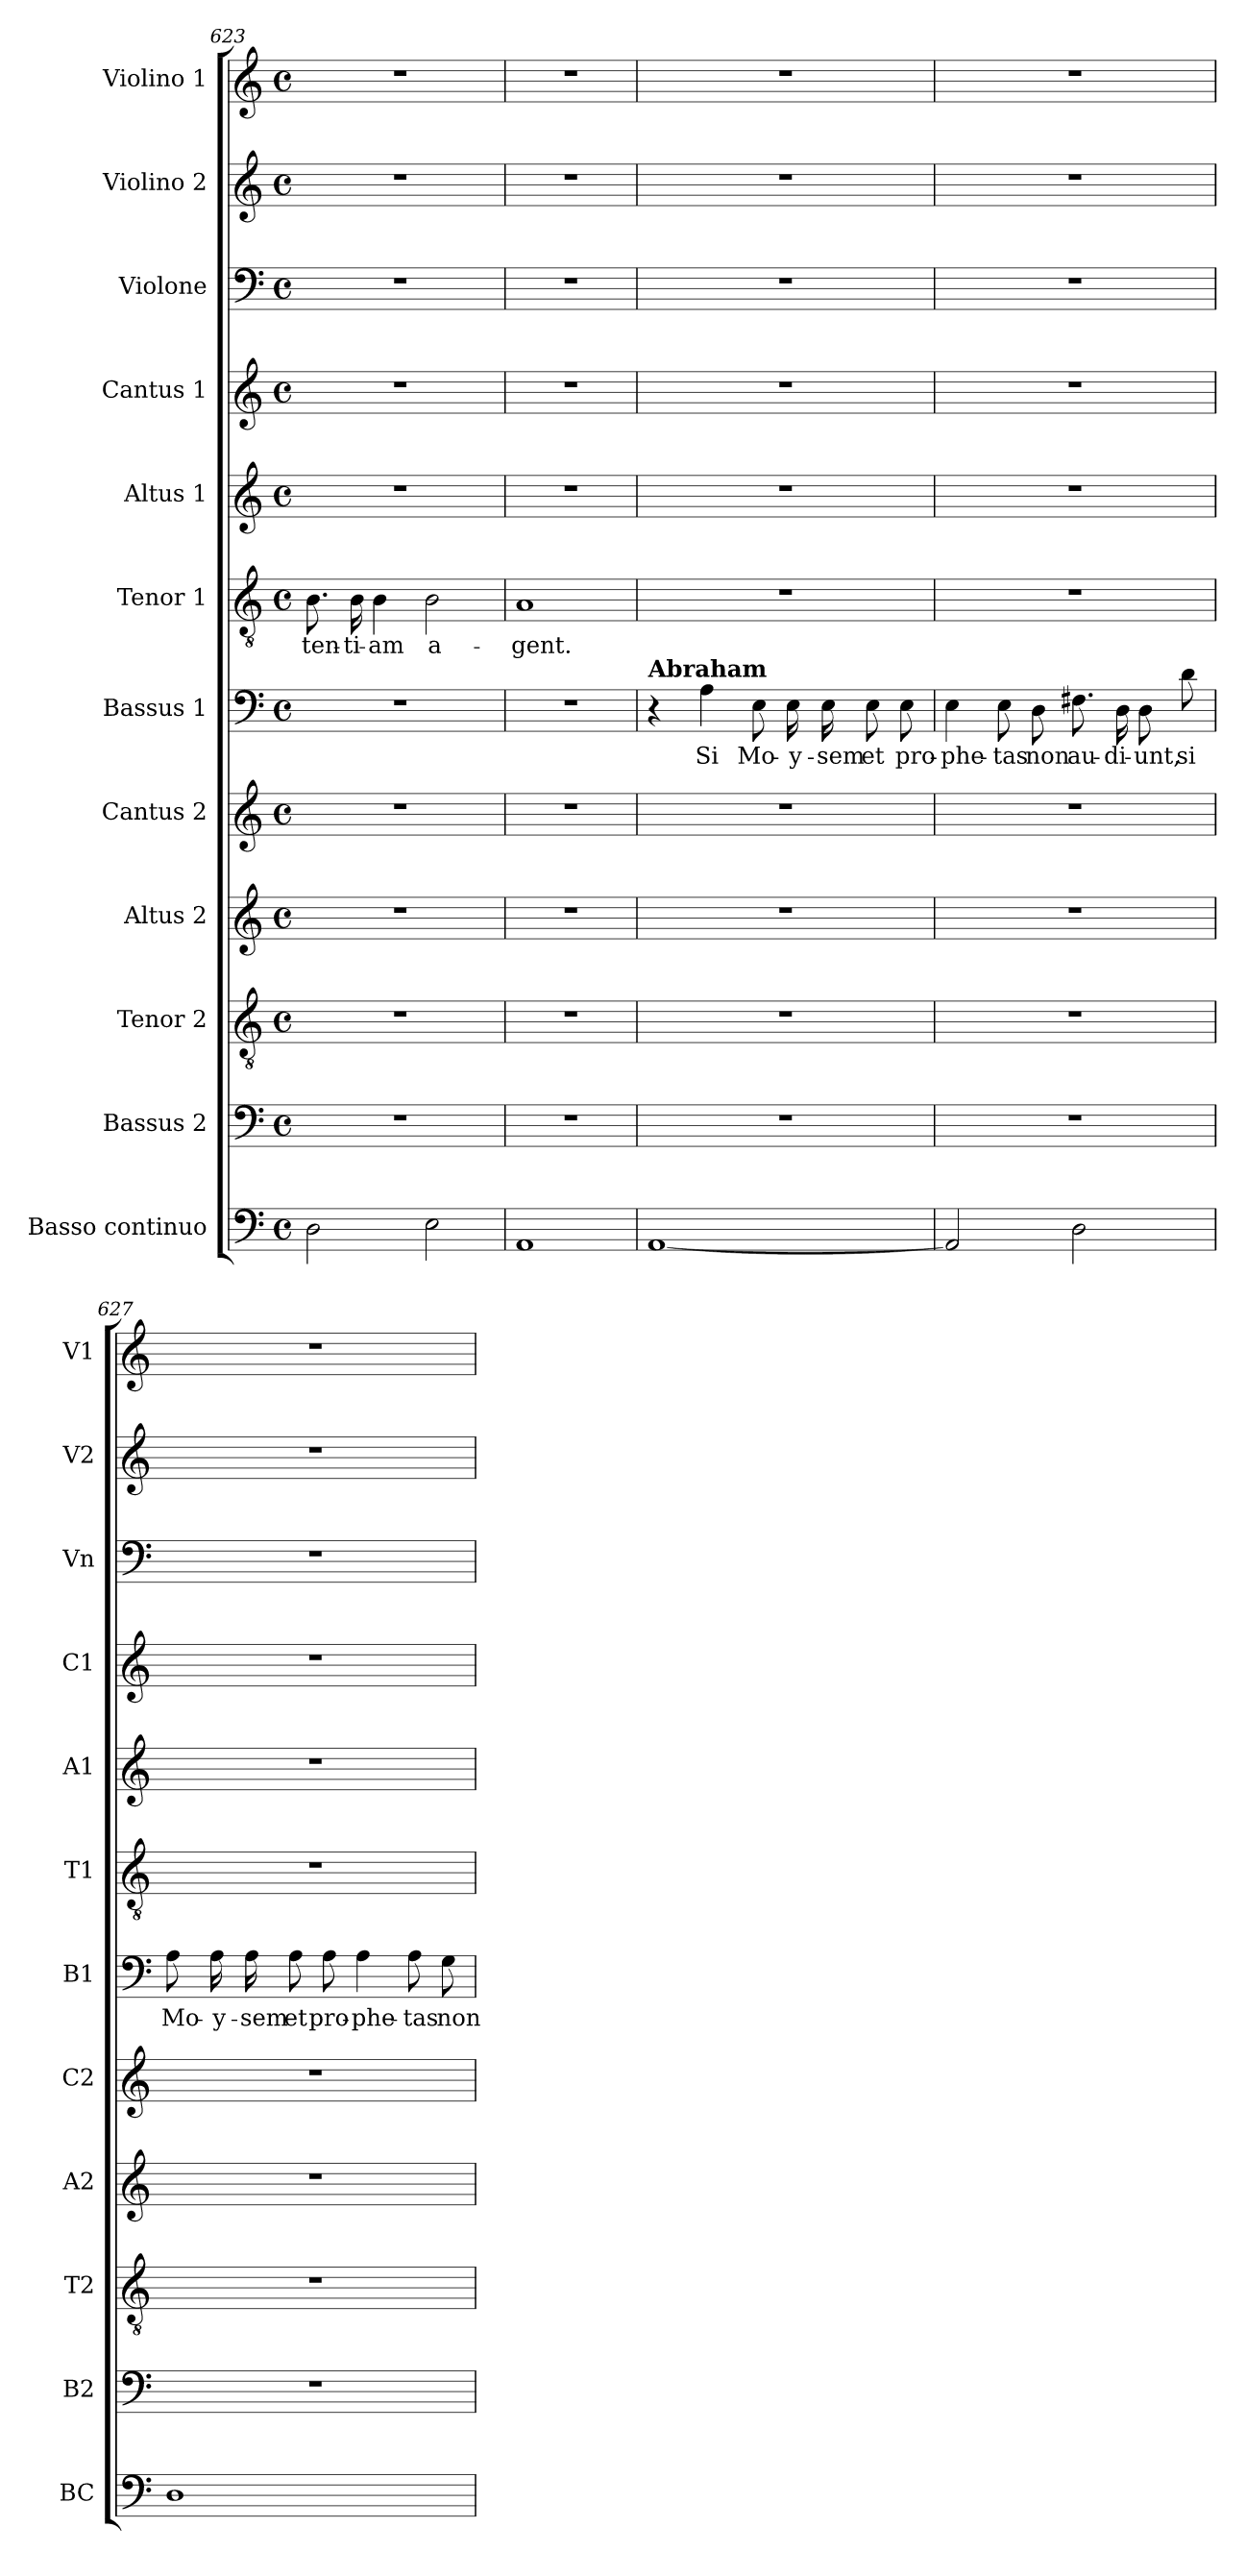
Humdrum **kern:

**kern	**kern	**kern	**kern	**kern	**kern	**text	**kern	**text	**kern	**kern	**kern	**kern	**kern
*part12	*part11	*part10	*part9	*part8	*part7	*part7	*part6	*part6	*part5	*part4	*part3	*part2	*part1
*staff12	*staff11	*staff10	*staff9	*staff8	*staff7	*staff7	*staff6	*staff6	*staff5	*staff4	*staff3	*staff2	*staff1
*I"Basso continuo	*I"Bassus 2	*I"Tenor 2	*I"Altus 2	*I"Cantus 2	*I"Bassus 1	*	*I"Tenor 1	*	*I"Altus 1	*I"Cantus 1	*I"Violone	*I"Violino 2	*I"Violino 1
*I'BC	*I'B2	*I'T2	*I'A2	*I'C2	*I'B1	*	*I'T1	*	*I'A1	*I'C1	*I'Vn	*I'V2	*I'V1
!!LO:LB:g=z
*clefF4	*clefF4	*clefGv2	*clefG2	*clefG2	*clefF4	*	*clefGv2	*	*clefG2	*clefG2	*clefF4	*clefG2	*clefG2
*ITrd7c12	*	*	*	*	*	*	*	*	*	*	*ITrd7c12	*	*
*k[]	*k[]	*k[]	*k[]	*k[]	*k[]	*	*k[]	*	*k[]	*k[]	*k[]	*k[]	*k[]
*C:	*C:	*C:	*C:	*C:	*C:	*	*C:	*	*C:	*C:	*C:	*C:	*C:
*M4/4	*M4/4	*M4/4	*M4/4	*M4/4	*M4/4	*	*M4/4	*	*M4/4	*M4/4	*M4/4	*M4/4	*M4/4
*met(c)	*met(c)	*met(c)	*met(c)	*met(c)	*met(c)	*	*met(c)	*	*met(c)	*met(c)	*met(c)	*met(c)	*met(c)
=623	=623	=623	=623	=623	=623	=623	=623	=623	=623	=623	=623	=623	=623
!	!	!	!	!	!	!	!	!LO:LY:b	!	!	!	!	!
2DD\	1r	1r	1r	1r	1r	.	8.B\	-ten-	1r	1r	1r	1r	1r
!	!	!	!	!	!	!	!	!LO:LY:b	!	!	!	!	!
.	.	.	.	.	.	.	16B\	-ti-	.	.	.	.	.
!	!	!	!	!	!	!	!	!LO:LY:b	!	!	!	!	!
.	.	.	.	.	.	.	4B\	-am	.	.	.	.	.
!	!	!	!	!	!	!	!	!LO:LY:b	!	!	!	!	!
2EE\	.	.	.	.	.	.	2B\	a-	.	.	.	.	.
=624	=624	=624	=624	=624	=624	=624	=624	=624	=624	=624	=624	=624	=624
!	!	!	!	!	!	!	!	!LO:LY:b	!	!	!	!	!
1AAA	1r	1r	1r	1r	1r	.	1A	-gent.	1r	1r	1r	1r	1r
=625	=625	=625	=625	=625	=625	=625	=625	=625	=625	=625	=625	=625	=625
!	!	!	!	!	!LO:TX:a:B:t=Abraham	!	!	!	!	!	!	!	!
[1AAA	1r	1r	1r	1r	4r	.	1r	.	1r	1r	1r	1r	1r
!	!	!	!	!	!	!LO:LY:b	!	!	!	!	!	!	!
.	.	.	.	.	4A\	Si	.	.	.	.	.	.	.
!	!	!	!	!	!	!LO:LY:b	!	!	!	!	!	!	!
.	.	.	.	.	8E\	Mo-	.	.	.	.	.	.	.
!	!	!	!	!	!	!LO:LY:b	!	!	!	!	!	!	!
.	.	.	.	.	16E\	-y-	.	.	.	.	.	.	.
!	!	!	!	!	!	!LO:LY:b	!	!	!	!	!	!	!
.	.	.	.	.	16E\	-sem	.	.	.	.	.	.	.
!	!	!	!	!	!	!LO:LY:b	!	!	!	!	!	!	!
.	.	.	.	.	8E\	et	.	.	.	.	.	.	.
!	!	!	!	!	!	!LO:LY:b	!	!	!	!	!	!	!
.	.	.	.	.	8E\	pro-	.	.	.	.	.	.	.
=626	=626	=626	=626	=626	=626	=626	=626	=626	=626	=626	=626	=626	=626
!	!	!	!	!	!	!LO:LY:b	!	!	!	!	!	!	!
2AAA/]	1r	1r	1r	1r	4E\	-phe-	1r	.	1r	1r	1r	1r	1r
!	!	!	!	!	!	!LO:LY:b	!	!	!	!	!	!	!
.	.	.	.	.	8E\	-tas	.	.	.	.	.	.	.
!	!	!	!	!	!	!LO:LY:b	!	!	!	!	!	!	!
.	.	.	.	.	8D\	non	.	.	.	.	.	.	.
!	!	!	!	!	!	!LO:LY:b	!	!	!	!	!	!	!
2DD\	.	.	.	.	8.F#X\	au-	.	.	.	.	.	.	.
!	!	!	!	!	!	!LO:LY:b	!	!	!	!	!	!	!
.	.	.	.	.	16D\	-di-	.	.	.	.	.	.	.
!	!	!	!	!	!	!LO:LY:b	!	!	!	!	!	!	!
.	.	.	.	.	8D\	-unt,	.	.	.	.	.	.	.
!	!	!	!	!	!	!LO:LY:b	!	!	!	!	!	!	!
.	.	.	.	.	8d\	si	.	.	.	.	.	.	.
=627	=627	=627	=627	=627	=627	=627	=627	=627	=627	=627	=627	=627	=627
!	!	!	!	!	!	!LO:LY:b	!	!	!	!	!	!	!
1DD	1r	1r	1r	1r	8A\	Mo-	1r	.	1r	1r	1r	1r	1r
!	!	!	!	!	!	!LO:LY:b	!	!	!	!	!	!	!
.	.	.	.	.	16A\	-y-	.	.	.	.	.	.	.
!	!	!	!	!	!	!LO:LY:b	!	!	!	!	!	!	!
.	.	.	.	.	16A\	-sem	.	.	.	.	.	.	.
!	!	!	!	!	!	!LO:LY:b	!	!	!	!	!	!	!
.	.	.	.	.	8A\	et	.	.	.	.	.	.	.
!	!	!	!	!	!	!LO:LY:b	!	!	!	!	!	!	!
.	.	.	.	.	8A\	pro-	.	.	.	.	.	.	.
!	!	!	!	!	!	!LO:LY:b	!	!	!	!	!	!	!
.	.	.	.	.	4A\	-phe-	.	.	.	.	.	.	.
!	!	!	!	!	!	!LO:LY:b	!	!	!	!	!	!	!
.	.	.	.	.	8A\	-tas	.	.	.	.	.	.	.
!	!	!	!	!	!	!LO:LY:b	!	!	!	!	!	!	!
.	.	.	.	.	8G\	non	.	.	.	.	.	.	.
=	=	=	=	=	=	=	=	=	=	=	=	=	=
*-	*-	*-	*-	*-	*-	*-	*-	*-	*-	*-	*-	*-	*-
